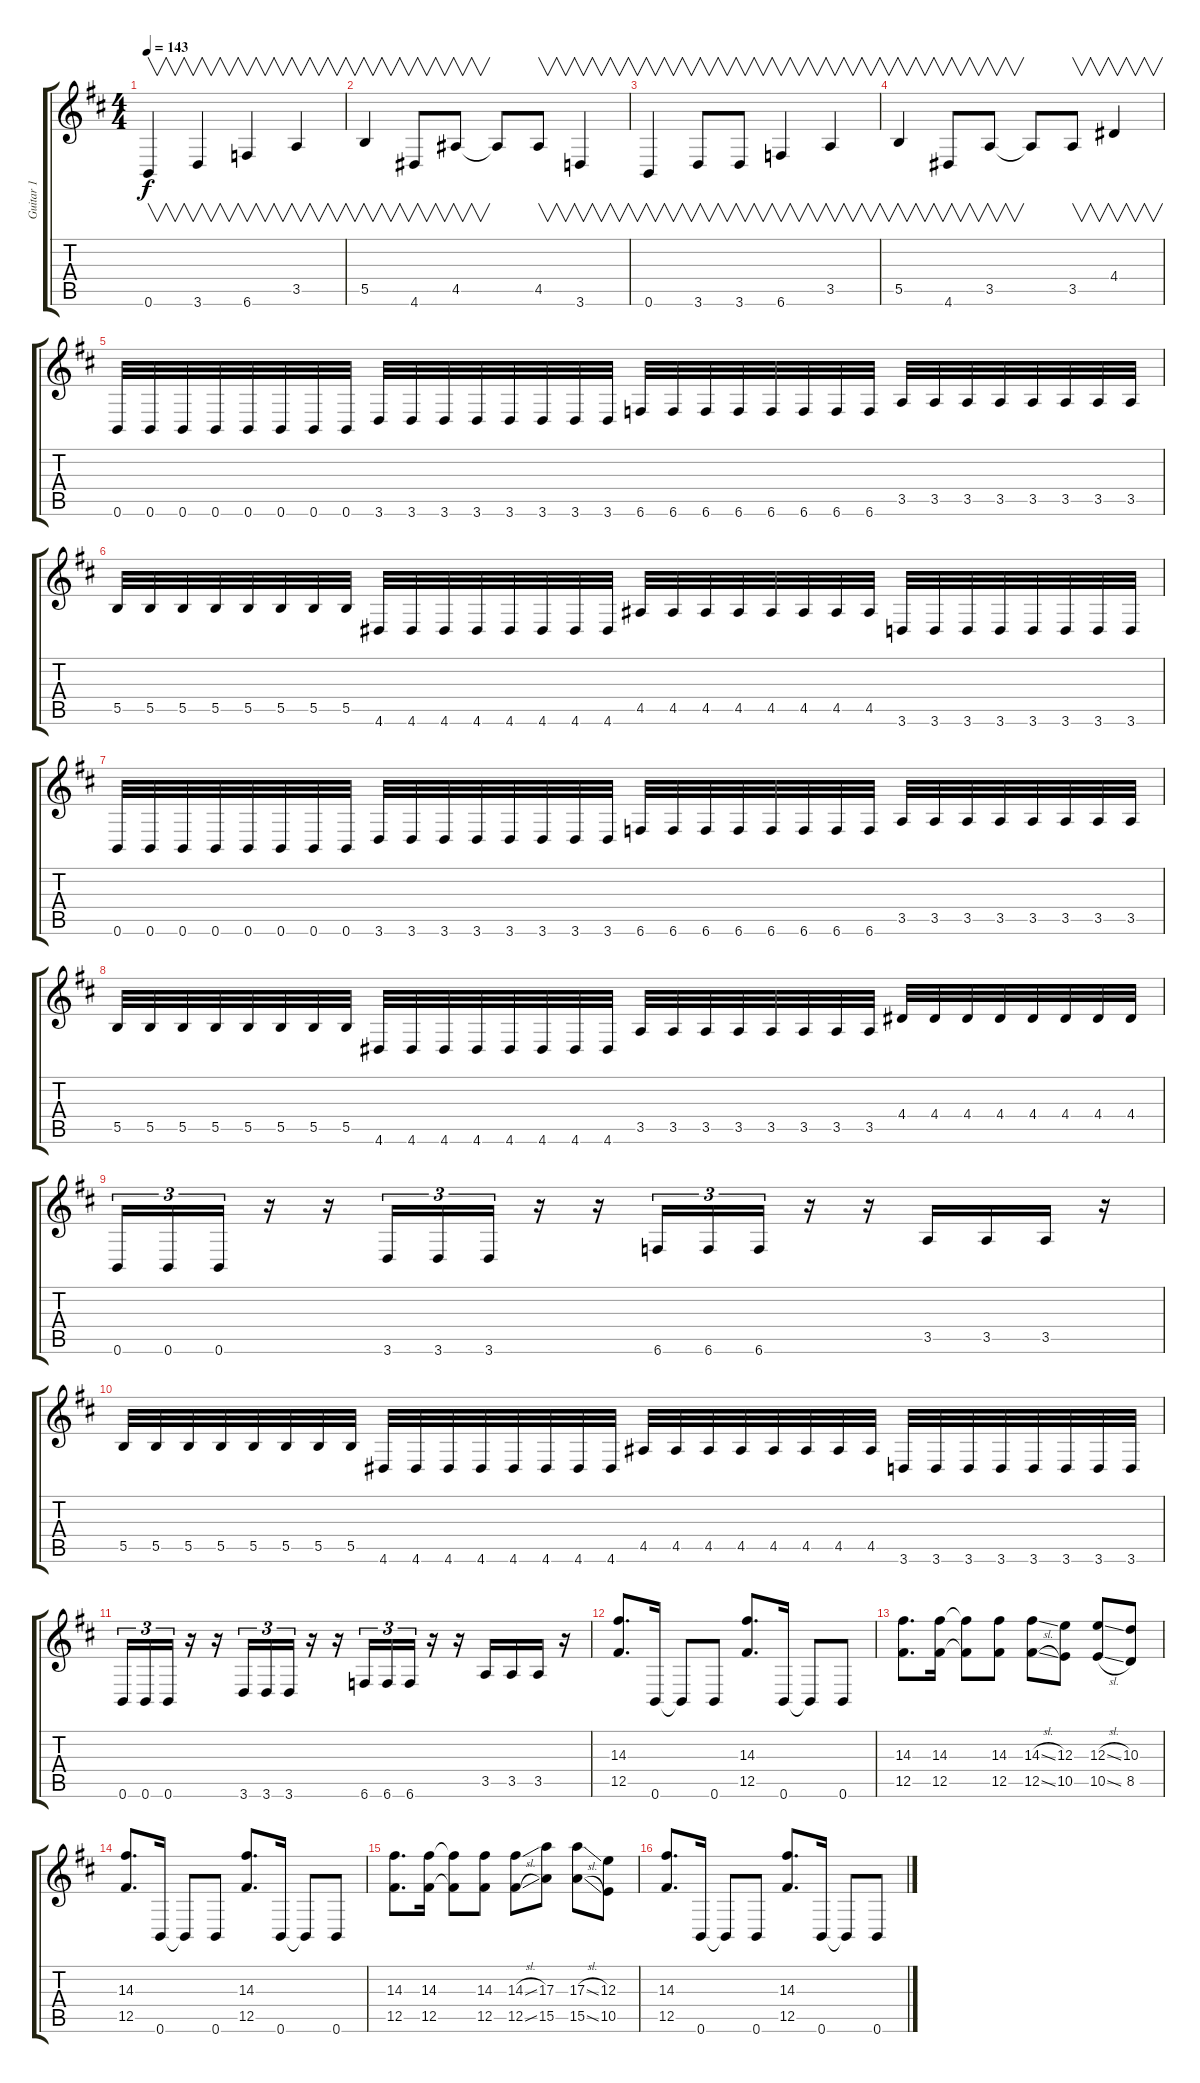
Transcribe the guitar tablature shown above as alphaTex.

\track ("Guitar 1" "Guitar 1") {instrument distortionguitar}
\staff {score tabs}
\tuning (Db4 Ab3 E3 B2 Gb2 B1) {hide}
\ts (4 4)
\tempo 143
\clef g2
\ks bminor
0.6.4{v dy f instrument electricguitarjazz} 3.6.4{v} 6.6.4{v} 3.5.4{v} |
5.5.4{v} 4.6.8{v} 4.5.8{v} 4.5{t}.8 4.5.8{v} 3.6.4{v} |
0.6.4{v} 3.6.8{v} 3.6.8{v} 6.6.4{v} 3.5.4{v} |
5.5.4{v} 4.6.8{v} 3.5.8{v} 3.5{t}.8 3.5.8{v} 4.4.4{v} |
0.6.32{instrument distortionguitar} 0.6.32 0.6.32 0.6.32 0.6.32 0.6.32 0.6.32 0.6.32 3.6.32 3.6.32 3.6.32 3.6.32 3.6.32 3.6.32 3.6.32 3.6.32 6.6.32 6.6.32 6.6.32 6.6.32 6.6.32 6.6.32 6.6.32 6.6.32 3.5.32 3.5.32 3.5.32 3.5.32 3.5.32 3.5.32 3.5.32 3.5.32 |
5.5.32 5.5.32 5.5.32 5.5.32 5.5.32 5.5.32 5.5.32 5.5.32 4.6.32 4.6.32 4.6.32 4.6.32 4.6.32 4.6.32 4.6.32 4.6.32 4.5.32 4.5.32 4.5.32 4.5.32 4.5.32 4.5.32 4.5.32 4.5.32 3.6.32 3.6.32 3.6.32 3.6.32 3.6.32 3.6.32 3.6.32 3.6.32 |
0.6.32 0.6.32 0.6.32 0.6.32 0.6.32 0.6.32 0.6.32 0.6.32 3.6.32 3.6.32 3.6.32 3.6.32 3.6.32 3.6.32 3.6.32 3.6.32 6.6.32 6.6.32 6.6.32 6.6.32 6.6.32 6.6.32 6.6.32 6.6.32 3.5.32 3.5.32 3.5.32 3.5.32 3.5.32 3.5.32 3.5.32 3.5.32 |
5.5.32 5.5.32 5.5.32 5.5.32 5.5.32 5.5.32 5.5.32 5.5.32 4.6.32 4.6.32 4.6.32 4.6.32 4.6.32 4.6.32 4.6.32 4.6.32 3.5.32 3.5.32 3.5.32 3.5.32 3.5.32 3.5.32 3.5.32 3.5.32 4.4.32 4.4.32 4.4.32 4.4.32 4.4.32 4.4.32 4.4.32 4.4.32 |
0.6.16{tu (3 2)} 0.6.16{tu (3 2)} 0.6.16{tu (3 2)} r.16 r.16 3.6.16{tu (3 2)} 3.6.16{tu (3 2)} 3.6.16{tu (3 2)} r.16 r.16 6.6.16{tu (3 2)} 6.6.16{tu (3 2)} 6.6.16{tu (3 2)} r.16 r.16 3.5.16 3.5.16 3.5.16 r.16 |
5.5.32 5.5.32 5.5.32 5.5.32 5.5.32 5.5.32 5.5.32 5.5.32 4.6.32 4.6.32 4.6.32 4.6.32 4.6.32 4.6.32 4.6.32 4.6.32 4.5.32 4.5.32 4.5.32 4.5.32 4.5.32 4.5.32 4.5.32 4.5.32 3.6.32 3.6.32 3.6.32 3.6.32 3.6.32 3.6.32 3.6.32 3.6.32 |
0.6.16{tu (3 2)} 0.6.16{tu (3 2)} 0.6.16{tu (3 2)} r.16 r.16 3.6.16{tu (3 2)} 3.6.16{tu (3 2)} 3.6.16{tu (3 2)} r.16 r.16 6.6.16{tu (3 2)} 6.6.16{tu (3 2)} 6.6.16{tu (3 2)} r.16 r.16 3.5.16 3.5.16 3.5.16 r.16 |
(14.3 12.5).8{d} 0.6.16 0.6{t}.8 0.6.8 (14.3 12.5).8{d} 0.6.16 0.6{t}.8 0.6.8 |
(14.3 12.5).8{d} (14.3 12.5).16 (14.3{t} 12.5{t}).8 (14.3 12.5).8 (14.3{sl} 12.5{sl}).8 (12.3 10.5).8 (12.3{sl} 10.5{sl}).8 (10.3 8.5).8 |
(14.3 12.5).8{d} 0.6.16 0.6{t}.8 0.6.8 (14.3 12.5).8{d} 0.6.16 0.6{t}.8 0.6.8 |
(14.3 12.5).8{d} (14.3 12.5).16 (14.3{t} 12.5{t}).8 (14.3 12.5).8 (14.3{sl} 12.5{sl}).8 (17.3 15.5).8 (17.3{sl} 15.5{sl}).8 (12.3 10.5).8 |
(14.3 12.5).8{d} 0.6.16 0.6{t}.8 0.6.8 (14.3 12.5).8{d} 0.6.16 0.6{t}.8 0.6.8
